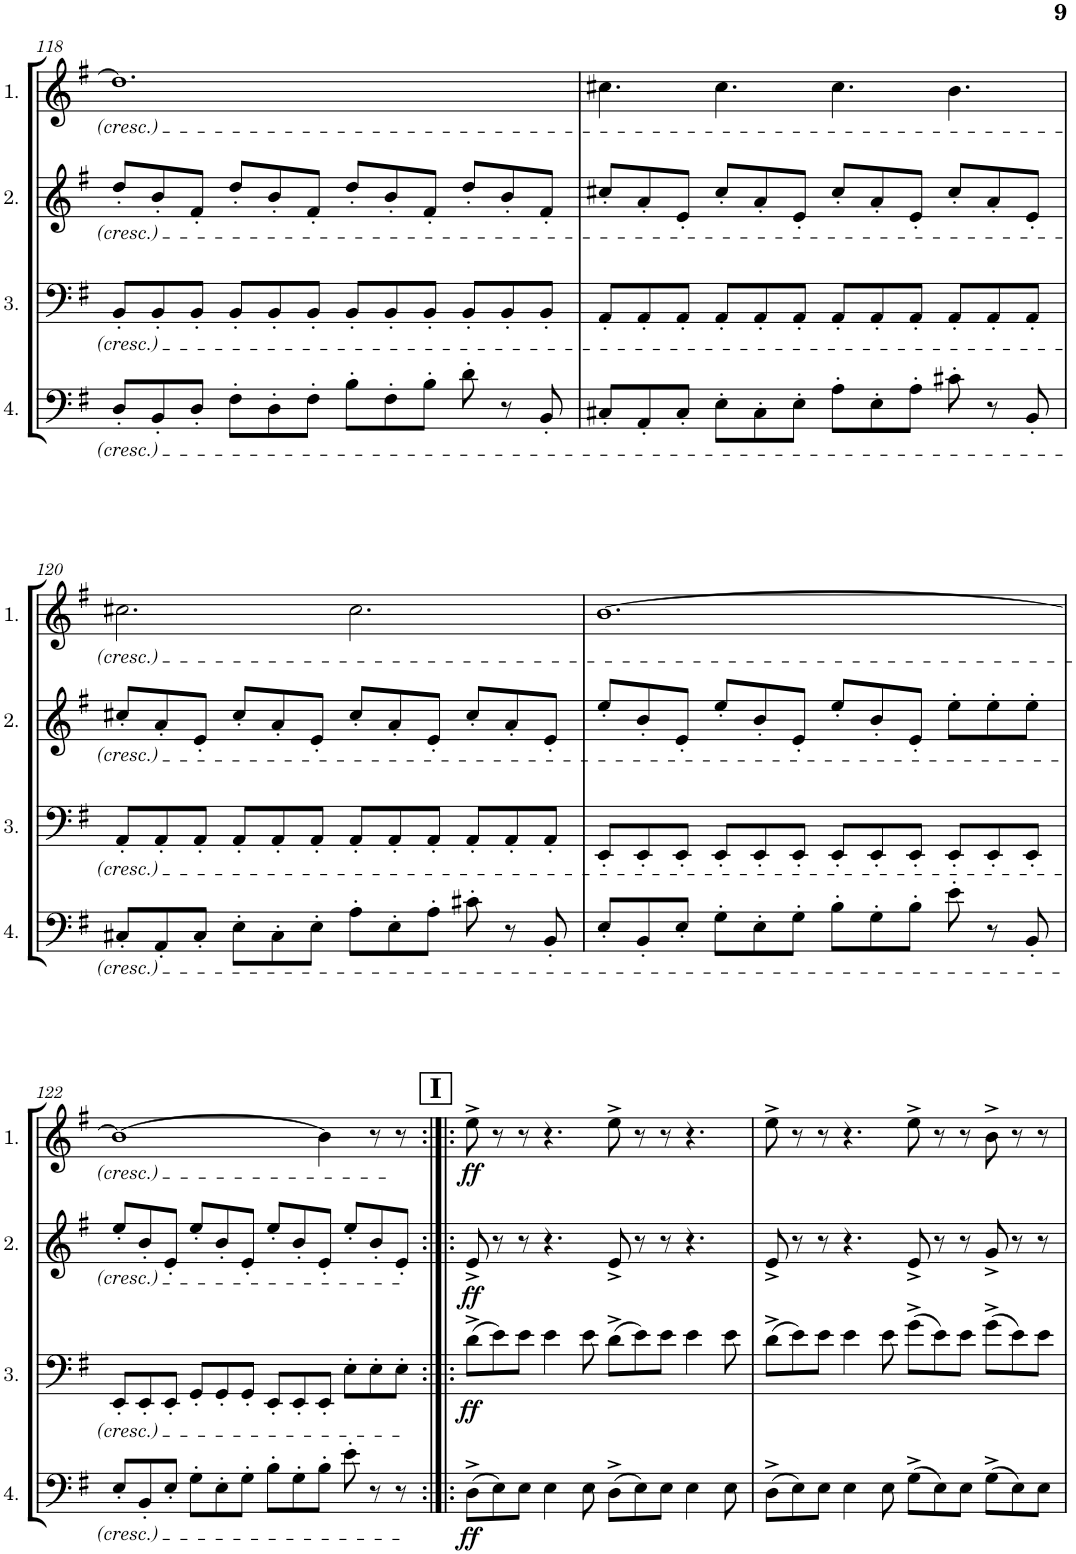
**kern	**dynam	**kern	**dynam	**kern	**dynam	**kern	**dynam
*part4	*part4	*part3	*part3	*part2	*part2	*part1	*part1
*staff4	*staff4	*staff3	*staff3	*staff2	*staff2	*staff1	*staff1
*I"Cello 4	*	*I"Cello 3	*	*I"Cello 2	*	*I"Cello 1	*
!!LO:PB:g=z
*clefF4	*	*clefF4	*	*clefG2	*	*clefG2	*
*k[f#]	*	*k[f#]	*	*k[f#]	*	*k[f#]	*
*M12/8	*	*M12/8	*	*M12/8	*	*M12/8	*
=118	=118	=118	=118	=118	=118	=118	=118
8D'/L	.	8BB'/L	.	8dd'/L	.	1.dd]	.
8BB'/	.	8BB'/	.	8b'/	.	.	.
8D'/J	.	8BB'/J	.	8f#'/J	.	.	.
8F#'\L	.	8BB'/L	.	8dd'/L	.	.	.
8D'\	.	8BB'/	.	8b'/	.	.	.
8F#'\J	.	8BB'/J	.	8f#'/J	.	.	.
8B'\L	.	8BB'/L	.	8dd'/L	.	.	.
8F#'\	.	8BB'/	.	8b'/	.	.	.
8B'\J	.	8BB'/J	.	8f#'/J	.	.	.
8d'\	.	8BB'/L	.	8dd'/L	.	.	.
8r	.	8BB'/	.	8b'/	.	.	.
8BB'/	.	8BB'/J	.	8f#'/J	.	.	.
=119	=119	=119	=119	=119	=119	=119	=119
8C#X'/L	.	8AA'/L	.	8cc#X'/L	.	4.cc#X\	.
8AA'/	.	8AA'/	.	8a'/	.	.	.
8C#'/J	.	8AA'/J	.	8e'/J	.	.	.
8E'\L	.	8AA'/L	.	8cc#'/L	.	4.cc#\	.
8C#'\	.	8AA'/	.	8a'/	.	.	.
8E'\J	.	8AA'/J	.	8e'/J	.	.	.
8A'\L	.	8AA'/L	.	8cc#'/L	.	4.cc#\	.
8E'\	.	8AA'/	.	8a'/	.	.	.
8A'\J	.	8AA'/J	.	8e'/J	.	.	.
8c#X'\	.	8AA'/L	.	8cc#'/L	.	4.b\	.
8r	.	8AA'/	.	8a'/	.	.	.
8BB'/	.	8AA'/J	.	8e'/J	.	.	.
!!LO:LB:g=z
=120	=120	=120	=120	=120	=120	=120	=120
8C#X'/L	.	8AA'/L	.	8cc#X'/L	.	2.cc#X\	.
8AA'/	.	8AA'/	.	8a'/	.	.	.
8C#'/J	.	8AA'/J	.	8e'/J	.	.	.
8E'\L	.	8AA'/L	.	8cc#'/L	.	.	.
8C#'\	.	8AA'/	.	8a'/	.	.	.
8E'\J	.	8AA'/J	.	8e'/J	.	.	.
8A'\L	.	8AA'/L	.	8cc#'/L	.	2.cc#\	.
8E'\	.	8AA'/	.	8a'/	.	.	.
8A'\J	.	8AA'/J	.	8e'/J	.	.	.
8c#X'\	.	8AA'/L	.	8cc#'/L	.	.	.
8r	.	8AA'/	.	8a'/	.	.	.
8BB'/	.	8AA'/J	.	8e'/J	.	.	.
=121	=121	=121	=121	=121	=121	=121	=121
8E'/L	.	8EE'/L	.	8ee'/L	.	[1.b	.
8BB'/	.	8EE'/	.	8b'/	.	.	.
8E'/J	.	8EE'/J	.	8e'/J	.	.	.
8G'\L	.	8EE'/L	.	8ee'/L	.	.	.
8E'\	.	8EE'/	.	8b'/	.	.	.
8G'\J	.	8EE'/J	.	8e'/J	.	.	.
8B'\L	.	8EE'/L	.	8ee'/L	.	.	.
8G'\	.	8EE'/	.	8b'/	.	.	.
8B'\J	.	8EE'/J	.	8e'/J	.	.	.
8e'\	.	8EE'/L	.	8ee'\L	.	.	.
8r	.	8EE'/	.	8ee'\	.	.	.
8BB'/	.	8EE'/J	.	8ee'\J	.	.	.
!!LO:LB:g=z
=122	=122	=122	=122	=122	=122	=122	=122
8E'/L	.	8EE'/L	.	8ee'/L	.	1b_	.
8BB'/	.	8EE'/	.	8b'/	.	.	.
8E'/J	.	8EE'/J	.	8e'/J	.	.	.
8G'\L	.	8GG'/L	.	8ee'/L	.	.	.
8E'\	.	8GG'/	.	8b'/	.	.	.
8G'\J	.	8GG'/J	.	8e'/J	.	.	.
8B'\L	.	8EE'/L	.	8ee'/L	.	.	.
8G'\	.	8EE'/	.	8b'/	.	.	.
8B'\J	.	8EE'/J	.	8e'/J	.	4b\]	.
8e'\	.	8E'\L	.	8ee'/L	.	.	.
8r	.	8E'\	.	8b'/	.	8r	.
8r	.	8E'\J	.	8e'/J	.	8r	.
!!LO:REH:place=s1:a:B:cj:fs=14:t=I
=123:|!|:	=123:|!|:	=123:|!|:	=123:|!|:	=123:|!|:	=123:|!|:	=123:|!|:	=123:|!|:
!	!LO:DY:b	!	!LO:DY:b	!	!LO:DY:b	!	!LO:DY:b
(8D^\L	ff	(8d^\L	ff	8e^/	ff	8ee^\	ff
8E\)	.	8e\)	.	8r	.	8r	.
8E\J	.	8e\J	.	8r	.	8r	.
4E\	.	4e\	.	4.r	.	4.r	.
8E\	.	8e\	.	.	.	.	.
(8D^\L	.	(8d^\L	.	8e^/	.	8ee^\	.
8E\)	.	8e\)	.	8r	.	8r	.
8E\J	.	8e\J	.	8r	.	8r	.
4E\	.	4e\	.	4.r	.	4.r	.
8E\	.	8e\	.	.	.	.	.
=124	=124	=124	=124	=124	=124	=124	=124
(8D^\L	.	(8d^\L	.	8e^/	.	8ee^\	.
8E\)	.	8e\)	.	8r	.	8r	.
8E\J	.	8e\J	.	8r	.	8r	.
4E\	.	4e\	.	4.r	.	4.r	.
8E\	.	8e\	.	.	.	.	.
(8G^\L	.	(8g^\L	.	8e^/	.	8ee^\	.
8E\)	.	8e\)	.	8r	.	8r	.
8E\J	.	8e\J	.	8r	.	8r	.
(8G^\L	.	(8g^\L	.	8g^/	.	8b^\	.
8E\)	.	8e\)	.	8r	.	8r	.
8E\J	.	8e\J	.	8r	.	8r	.
=	=	=	=	=	=	=	=
*-	*-	*-	*-	*-	*-	*-	*-
